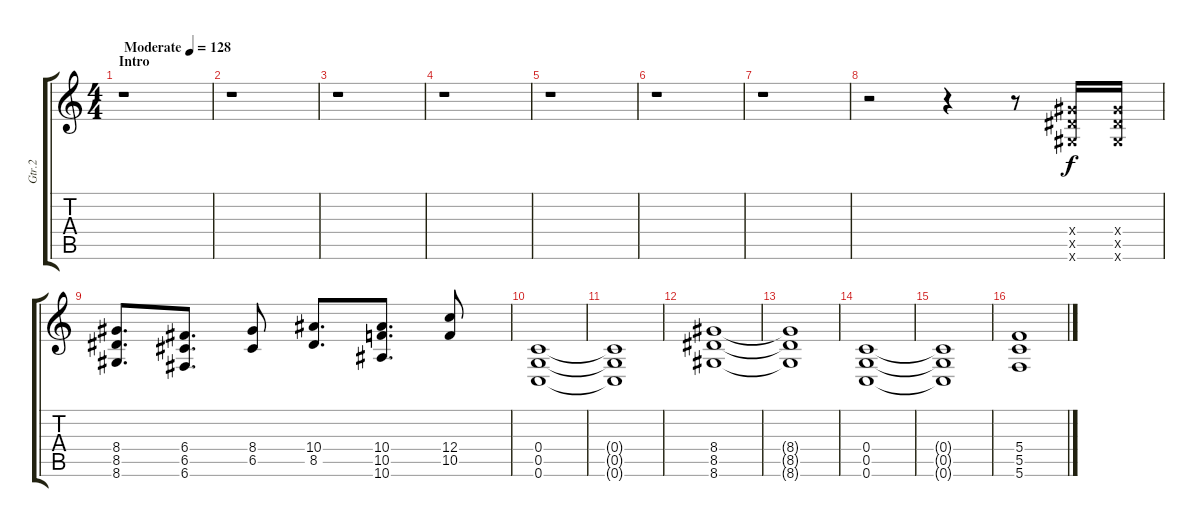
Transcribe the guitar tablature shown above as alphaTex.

\track ("Gtr.2" "Gtr.2") {instrument distortionguitar}
\staff {score tabs}
\tuning (D4 A3 F3 C3 G2 C2) {hide}
\ts (4 4)
\section ("" "Intro")
\tempo (128 "Moderate")
\clef g2
\ks c
r.1{dy f instrument distortionguitar} |
r.1 |
r.1 |
r.1 |
r.1 |
r.1 |
r.1 |
r.2 r.4 r.8 (8.4{x} 8.5{x} 8.6{x}).16 (8.4{x} 8.5{x} 8.6{x}).16 |
(8.4 8.5 8.6).8{d} (6.4 6.5 6.6).8{d} (8.4 6.5).8 (10.4 8.5).8{d} (10.4 10.5 10.6).8{d} (12.4 10.5).8 |
(0.4 0.5 0.6).1 |
(0.4{t} 0.5{t} 0.6{t}).1 |
(8.4 8.5 8.6).1 |
(8.4{t} 8.5{t} 8.6{t}).1 |
(0.4 0.5 0.6).1 |
(0.4{t} 0.5{t} 0.6{t}).1 |
(5.4 5.5 5.6).1
